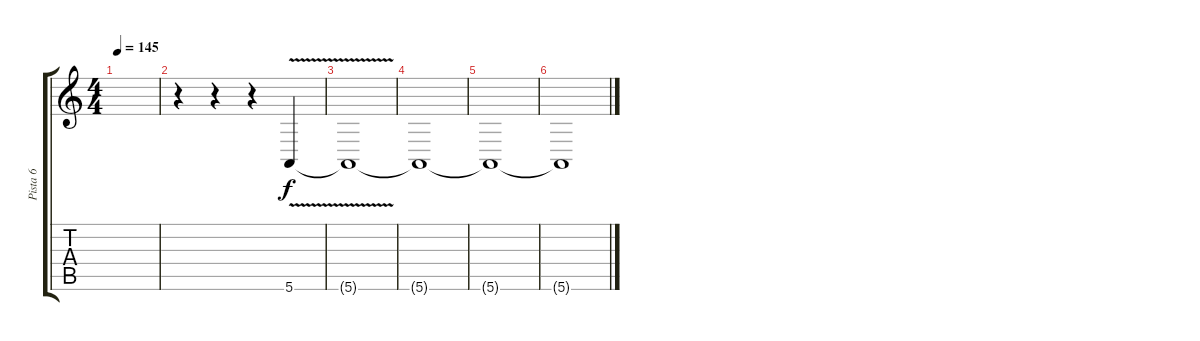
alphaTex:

\track ("Pista 6" "Pista 6") {instrument fx2soundtrack}
\staff {score tabs}
\tuning (E4 B3 G3 D3 A2 E2) {hide}
\ts (4 4)
\tempo 145
\clef g2
\ks c
|
r.4 r.4 r.4 5.6{v}.4 |
5.6{t}.1{volume 0} |
5.6{t}.1 |
5.6{t}.1 |
5.6{t}.1
